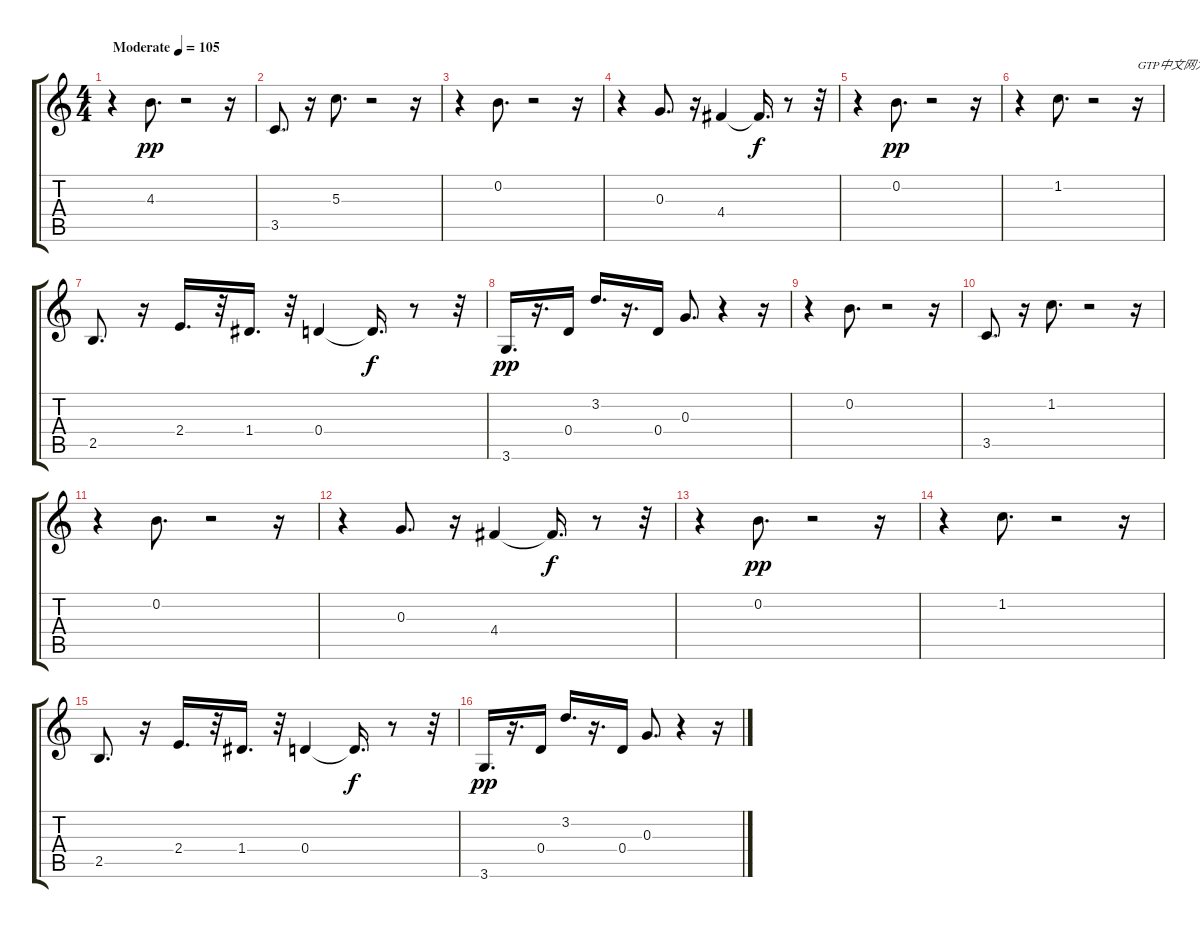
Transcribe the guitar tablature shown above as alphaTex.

\track "" {instrument acousticguitarsteel}
\staff {score tabs}
\tuning (E4 B3 G3 D3 A2 E2) {hide}
\ts (4 4)
\tempo (105 "Moderate")
\clef g2
\ks c
r.4{dy pp instrument acousticguitarsteel} 4.3.8{d} r.2 r.16 |
3.5.8{d} r.16 5.3.8{d} r.2 r.16 |
r.4 0.2.8{d} r.2 r.16 |
r.4 0.3.8{d} r.16 4.4.4 4.4{t}.16{d dy f} r.8 r.32 |
r.4 0.2.8{d dy pp} r.2 r.16 |
r.4 1.2.8{d} r.2 r.16{txt "GTP中文网为您提供优秀的谱子"} |
2.5.8{d} r.16 2.4.16{d} r.32 1.4.16{d} r.32 0.4.4 0.4{t}.16{d dy f} r.8 r.32 |
3.6.16{d dy pp} r.16{d} 0.4.16 3.2.16{d} r.16{d} 0.4.16 0.3.8{d} r.4 r.16 |
r.4 0.2.8{d} r.2 r.16 |
3.5.8{d} r.16 1.2.8{d} r.2 r.16 |
r.4 0.2.8{d} r.2 r.16 |
r.4 0.3.8{d} r.16 4.4.4 4.4{t}.16{d dy f} r.8 r.32 |
r.4 0.2.8{d dy pp} r.2 r.16 |
r.4 1.2.8{d} r.2 r.16 |
2.5.8{d} r.16 2.4.16{d} r.32 1.4.16{d} r.32 0.4.4 0.4{t}.16{d dy f} r.8 r.32 |
3.6.16{d dy pp} r.16{d} 0.4.16 3.2.16{d} r.16{d} 0.4.16 0.3.8{d} r.4 r.16
